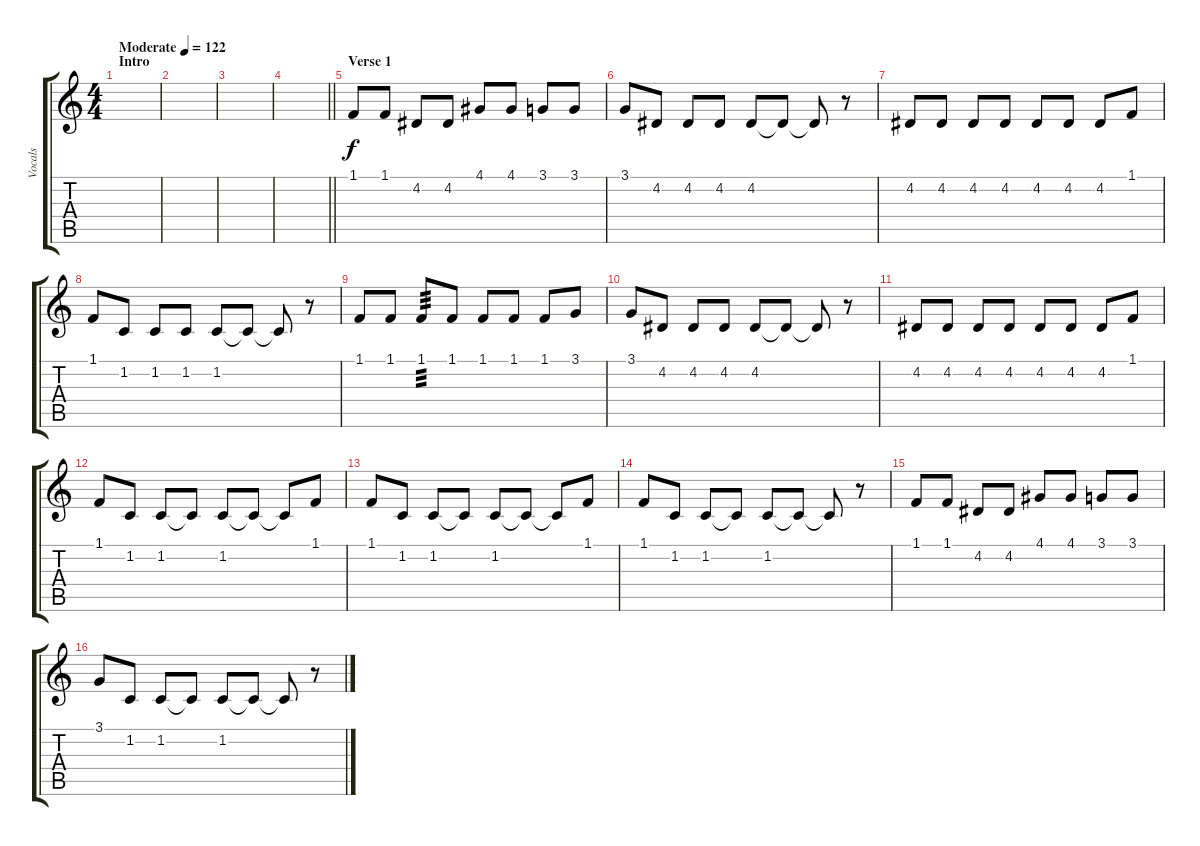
\track ("Vocals" "Vocals") {instrument clarinet}
\staff {score tabs}
\tuning (E4 B3 G3 D3 A2 E2) {hide}
\ts (4 4)
\section ("" "Intro")
\tempo (122 "Moderate")
\clef g2
\ks c
|
|
|
\barLineRight lightlight
|
\section ("" "Verse 1")
1.1.8 1.1.8 4.2.8 4.2.8 4.1.8{txt ""} 4.1.8 3.1.8 3.1.8 |
3.1.8 4.2.8 4.2.8 4.2.8 4.2.8 4.2{t}.8 4.2{t}.8 r.8 |
4.2.8 4.2.8 4.2.8 4.2.8 4.2.8 4.2.8 4.2.8 1.1.8 |
1.1.8 1.2.8 1.2.8 1.2.8 1.2.8 1.2{t}.8 1.2{t}.8 r.8 |
1.1.8 1.1.8 1.1.8{tp 3} 1.1.8 1.1.8 1.1.8 1.1.8 3.1.8 |
3.1.8 4.2.8 4.2.8 4.2.8 4.2.8 4.2{t}.8 4.2{t}.8 r.8 |
4.2.8 4.2.8 4.2.8 4.2.8 4.2.8 4.2.8 4.2.8 1.1.8 |
1.1.8 1.2.8 1.2.8 1.2{t}.8 1.2.8 1.2{t}.8 1.2{t}.8 1.1.8 |
1.1.8 1.2.8 1.2.8 1.2{t}.8 1.2.8 1.2{t}.8 1.2{t}.8 1.1.8 |
1.1.8 1.2.8 1.2.8 1.2{t}.8 1.2.8 1.2{t}.8 1.2{t}.8 r.8 |
1.1.8 1.1.8 4.2.8 4.2.8 4.1.8 4.1.8 3.1.8 3.1.8 |
3.1.8 1.2.8 1.2.8 1.2{t}.8 1.2.8 1.2{t}.8 1.2{t}.8 r.8
